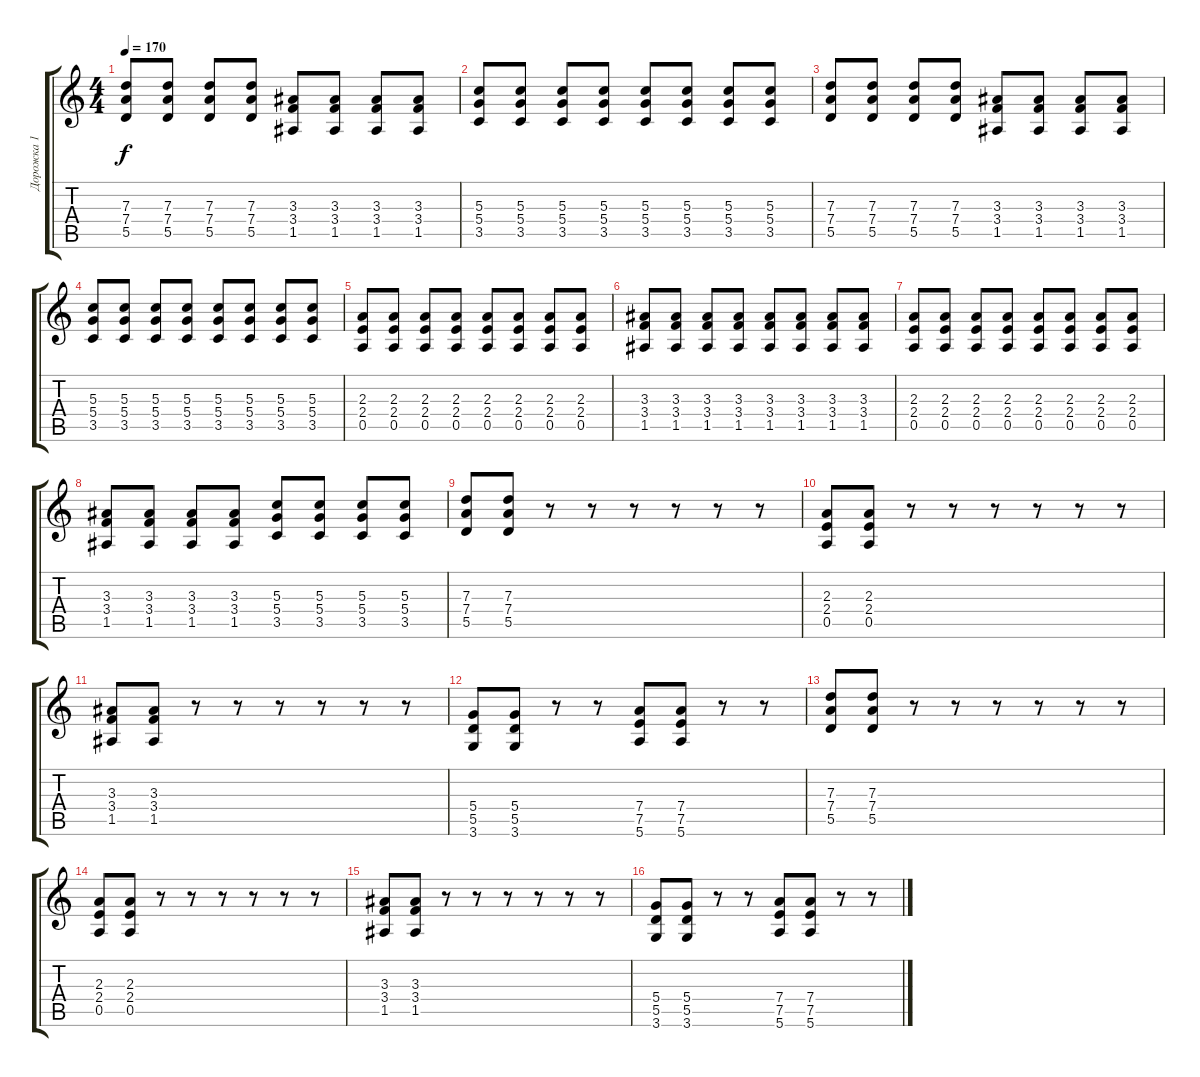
\track ("Дорожка 1" "Дорожка 1") {instrument distortionguitar}
\staff {score tabs}
\tuning (E4 B3 G3 D3 A2 E2) {hide}
\ts (4 4)
\tempo 170
\clef g2
\ks c
(7.3 7.4 5.5).8{dy f} (7.3 7.4 5.5).8 (7.3 7.4 5.5).8 (7.3 7.4 5.5).8 (3.3 3.4 1.5).8 (3.3 3.4 1.5).8 (3.3 3.4 1.5).8 (3.3 3.4 1.5).8 |
(5.3 5.4 3.5).8 (5.3 5.4 3.5).8 (5.3 5.4 3.5).8 (5.3 5.4 3.5).8 (5.3 5.4 3.5).8 (5.3 5.4 3.5).8 (5.3 5.4 3.5).8 (5.3 5.4 3.5).8 |
(7.3 7.4 5.5).8 (7.3 7.4 5.5).8 (7.3 7.4 5.5).8 (7.3 7.4 5.5).8 (3.3 3.4 1.5).8 (3.3 3.4 1.5).8 (3.3 3.4 1.5).8 (3.3 3.4 1.5).8 |
(5.3 5.4 3.5).8 (5.3 5.4 3.5).8 (5.3 5.4 3.5).8 (5.3 5.4 3.5).8 (5.3 5.4 3.5).8 (5.3 5.4 3.5).8 (5.3 5.4 3.5).8 (5.3 5.4 3.5).8 |
(2.3 2.4 0.5).8 (2.3 2.4 0.5).8 (2.3 2.4 0.5).8 (2.3 2.4 0.5).8 (2.3 2.4 0.5).8 (2.3 2.4 0.5).8 (2.3 2.4 0.5).8 (2.3 2.4 0.5).8 |
(3.3 3.4 1.5).8 (3.3 3.4 1.5).8 (3.3 3.4 1.5).8 (3.3 3.4 1.5).8 (3.3 3.4 1.5).8 (3.3 3.4 1.5).8 (3.3 3.4 1.5).8 (3.3 3.4 1.5).8 |
(2.3 2.4 0.5).8 (2.3 2.4 0.5).8 (2.3 2.4 0.5).8 (2.3 2.4 0.5).8 (2.3 2.4 0.5).8 (2.3 2.4 0.5).8 (2.3 2.4 0.5).8 (2.3 2.4 0.5).8 |
(3.3 3.4 1.5).8 (3.3 3.4 1.5).8 (3.3 3.4 1.5).8 (3.3 3.4 1.5).8 (5.3 5.4 3.5).8 (5.3 5.4 3.5).8 (5.3 5.4 3.5).8 (5.3 5.4 3.5).8 |
(7.3 7.4 5.5).8 (7.3 7.4 5.5).8 r.8 r.8 r.8 r.8 r.8 r.8 |
(2.3 2.4 0.5).8 (2.3 2.4 0.5).8 r.8 r.8 r.8 r.8 r.8 r.8 |
(3.3 3.4 1.5).8 (3.3 3.4 1.5).8 r.8 r.8 r.8 r.8 r.8 r.8 |
(5.4 5.5 3.6).8 (5.4 5.5 3.6).8 r.8 r.8 (7.4 7.5 5.6).8 (7.4 7.5 5.6).8 r.8 r.8 |
(7.3 7.4 5.5).8 (7.3 7.4 5.5).8 r.8 r.8 r.8 r.8 r.8 r.8 |
(2.3 2.4 0.5).8 (2.3 2.4 0.5).8 r.8 r.8 r.8 r.8 r.8 r.8 |
(3.3 3.4 1.5).8 (3.3 3.4 1.5).8 r.8 r.8 r.8 r.8 r.8 r.8 |
(5.4 5.5 3.6).8 (5.4 5.5 3.6).8 r.8 r.8 (7.4 7.5 5.6).8 (7.4 7.5 5.6).8 r.8 r.8
